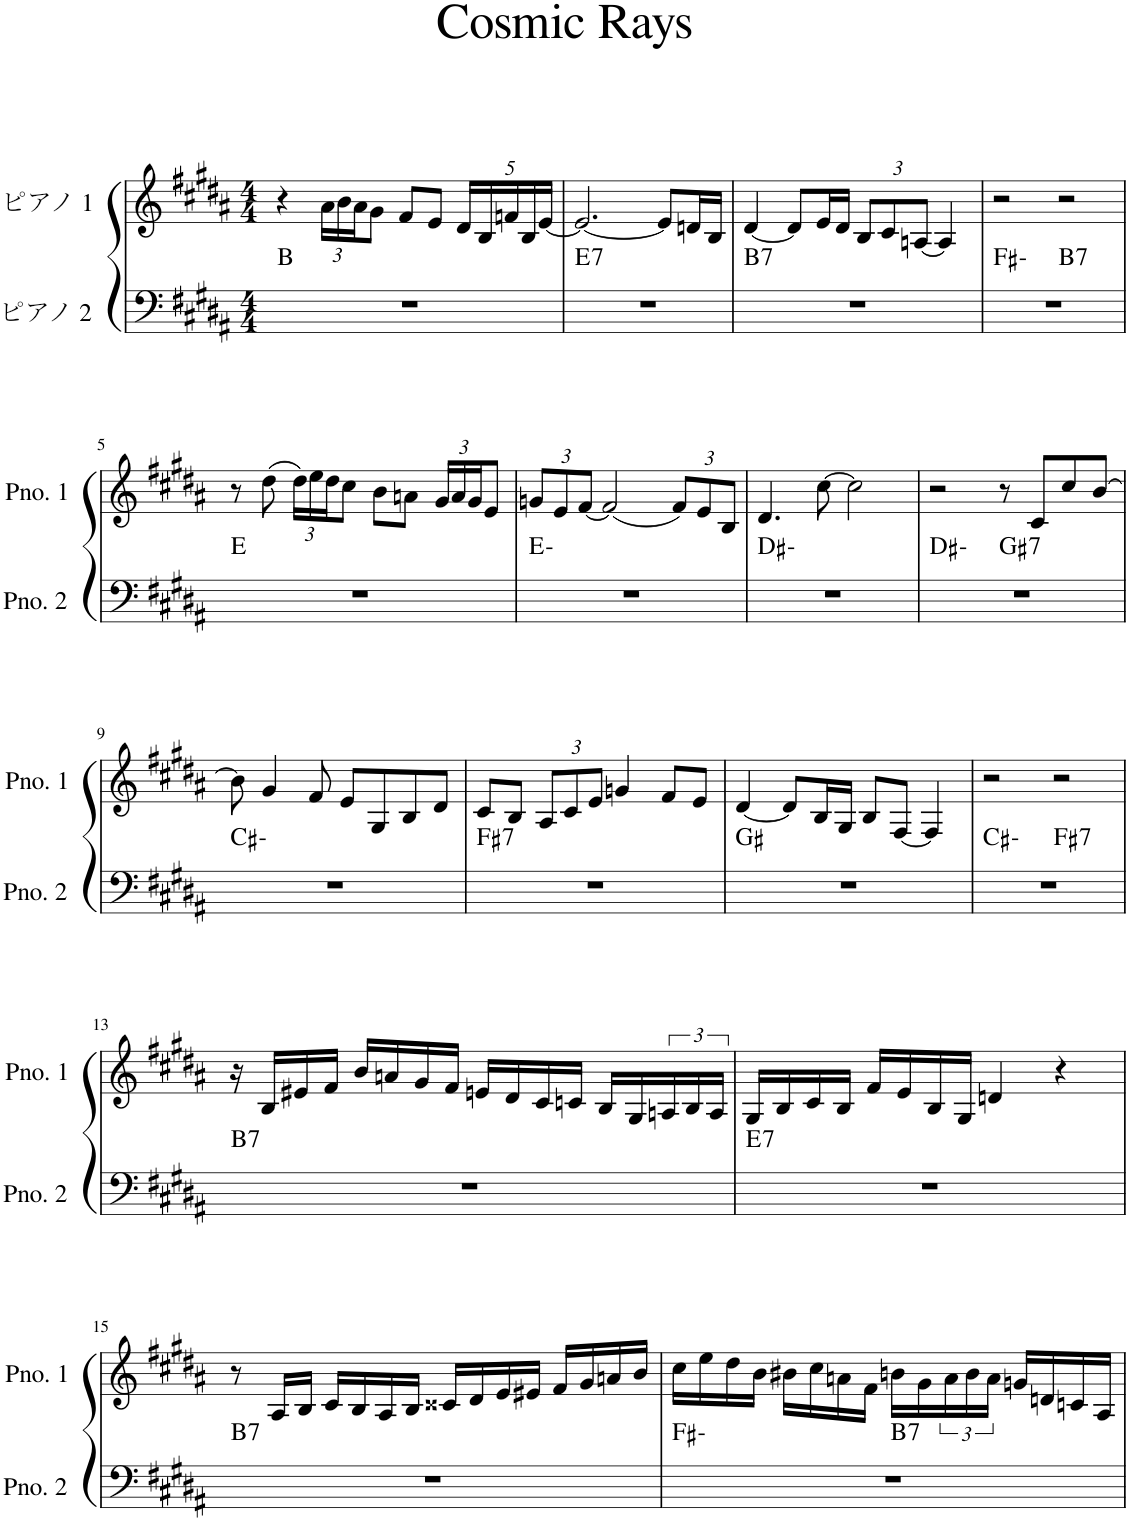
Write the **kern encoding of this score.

**kern	**harte	**kern
*part2	*part2	*part1
*staff2	*	*staff1
*I"ピアノ 2	*	*I"ピアノ 1
*clefF4	*	*clefG2
*k[f#c#g#d#a#]	*	*k[f#c#g#d#a#]
*M4/4	*	*M4/4
=1	=1	=1
1r	B:maj	4r
*	*	*Xbrackettup
.	.	24a#\LL
.	.	24b\
.	.	24a#\J
.	.	8g#\J
.	.	8f#/L
.	.	8e/J
.	.	20d#/LL
.	.	20B/
.	.	20fn/
.	.	20B/
.	.	[20e/JJ
=2	=2	=2
!	!LO:H:kt=7	!
1r	E:7	2.e/_
.	.	8e/L]
.	.	16dn/L
.	.	16B/JJ
=3	=3	=3
!	!LO:H:kt=7	!
1r	B:7	[4d#/
.	.	8d#/L]
.	.	16e/L
.	.	16d#/JJ
.	.	12B/L
.	.	12c#/
.	.	[12An/J
.	.	4A/]
=4	=4	=4
*^	*	*
1r	2ryy	F#:min	2r
!	!	!LO:H:kt=7	!
.	2ryy	B:7	2r
*v	*v	*	*
!!LO:LB:g=z
=5	=5	=5
1r	E:maj	8r
.	.	(8dd#\
.	.	24dd#\LL)
.	.	24ee\
.	.	24dd#\J
.	.	8cc#\J
.	.	8b\L
.	.	8an\J
.	.	24g#/LL
.	.	24a/
.	.	24g#/J
.	.	8e/J
=6	=6	=6
1r	E:min	12gn/L
.	.	12e/
.	.	[12f#/J
.	.	(2f#/]
.	.	12f#/L)
.	.	12e/
.	.	12B/J
=7	=7	=7
1r	D#:min	4.d#/
.	.	[8cc#\
.	.	2cc#\]
=8	=8	=8
*^	*	*
1r	2ryy	D#:min	2r
!	!	!LO:H:kt=7	!
.	2ryy	G#:7	8r
.	.	.	8c#/L
.	.	.	8cc#/
.	.	.	[8b/J
*v	*v	*	*
!!LO:LB:g=z
=9	=9	=9
1r	C#:min	8b\]
.	.	4g#/
.	.	8f#/
.	.	8e/L
.	.	8G#/
.	.	8B/
.	.	8d#/J
=10	=10	=10
!	!LO:H:kt=7	!
1r	F#:7	8c#/L
.	.	8B/J
.	.	12A#/L
.	.	12c#/
.	.	12e/J
.	.	4gn/
.	.	8f#/L
.	.	8e/J
=11	=11	=11
1r	G#:maj	[4d#/
.	.	8d#/L]
.	.	16B/L
.	.	16G#/JJ
.	.	8B/L
.	.	[8F#/J
.	.	4F#/]
=12	=12	=12
*^	*	*
1r	2ryy	C#:min	2r
!	!	!LO:H:kt=7	!
.	2ryy	F#:7	2r
!!LO:LB:g=z
=13	=13	=13	=13
!	!	!LO:H:kt=7	!
*v	*v	*	*
1r	B:7	16r
.	.	16B/LL
.	.	16e#X/
.	.	16f#/JJ
.	.	16b/LL
.	.	16an/
.	.	16g#/
.	.	16f#/JJ
.	.	16en/LL
.	.	16d#/
.	.	16c#/
.	.	16cn/JJ
.	.	16B/LL
.	.	16G#/
*	*	*brackettup
.	.	24An/
.	.	24B/
.	.	24A/JJ
=14	=14	=14
!	!LO:H:kt=7	!
1r	E:7	16G#/LL
.	.	16B/
.	.	16c#/
.	.	16B/JJ
.	.	16f#/LL
.	.	16e/
.	.	16B/
.	.	16G#/JJ
.	.	4dn/
.	.	4r
!!LO:LB:g=z
=15	=15	=15
!	!LO:H:kt=7	!
1r	B:7	8r
.	.	16A#/LL
.	.	16B/JJ
.	.	16c#/LL
.	.	16B/
.	.	16A#/
.	.	16B/JJ
.	.	16c##X/LL
.	.	16d#/
.	.	16e/
.	.	16e#X/JJ
.	.	16f#/LL
.	.	16g#/
.	.	16an/
.	.	16b/JJ
=16	=16	=16
*^	*	*
1r	2ryy	F#:min	16cc#\LL
.	.	.	16ee\
.	.	.	16dd#\
.	.	.	16b\JJ
.	.	.	16b#X\LL
.	.	.	16cc#\
.	.	.	16an\
.	.	.	16f#\JJ
!	!	!LO:H:kt=7	!
.	2ryy	B:7	16bn\LL
.	.	.	16g#\
.	.	.	24a\
.	.	.	24b\
.	.	.	24a\JJ
.	.	.	16gn/LL
.	.	.	16dn/
.	.	.	16cn/
.	.	.	16A#/JJ
*v	*v	*	*
=	=	=
*-	*-	*-
